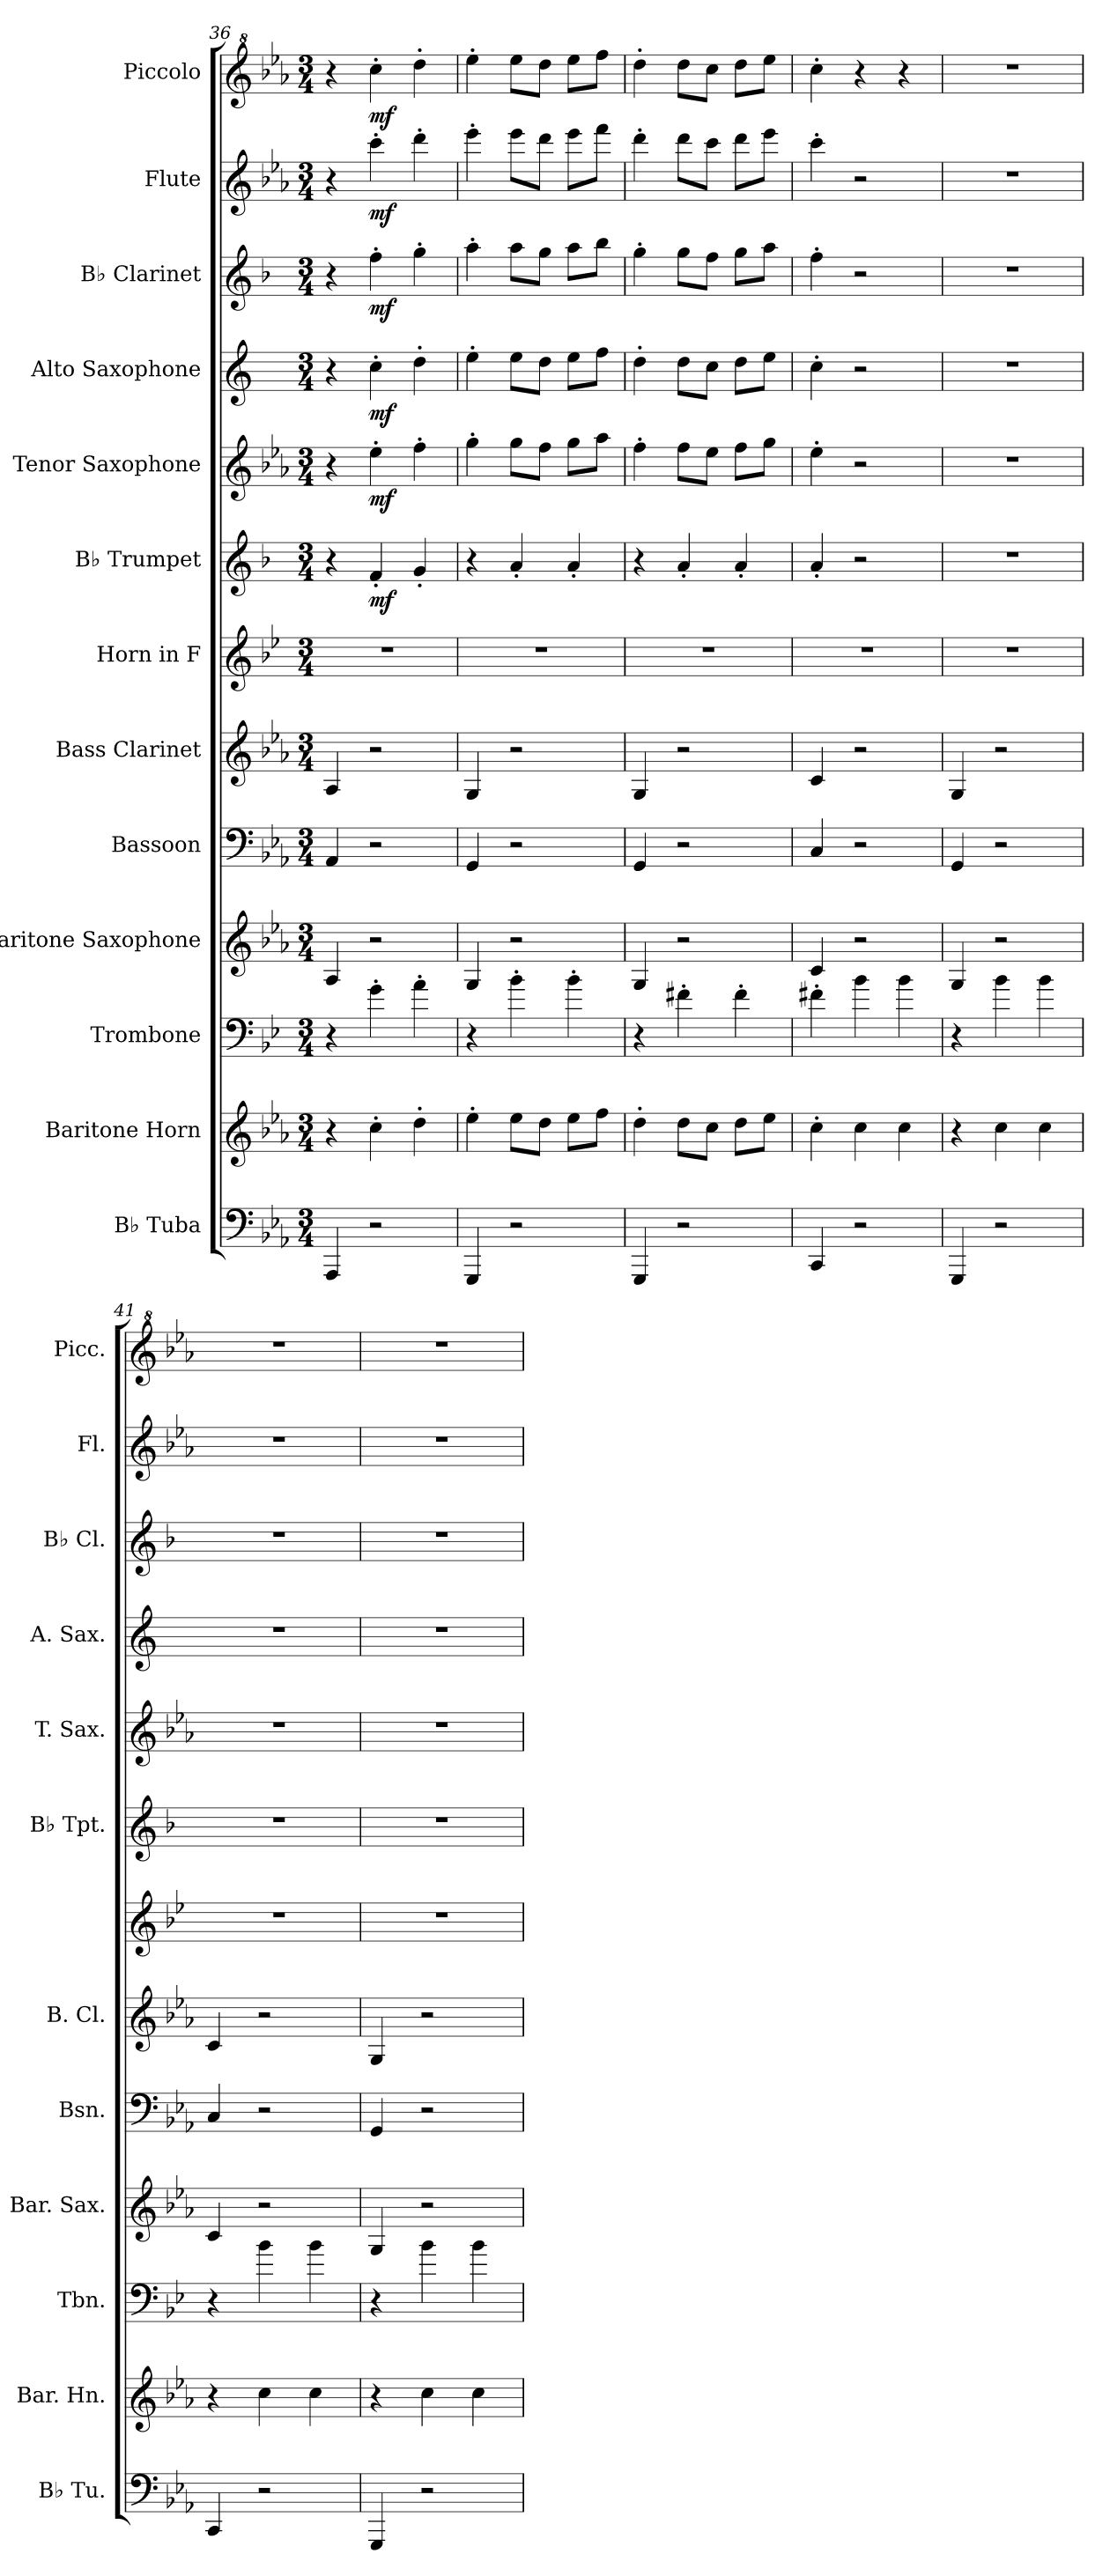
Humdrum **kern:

**kern	**kern	**kern	**kern	**kern	**kern	**kern	**kern	**dynam	**kern	**dynam	**kern	**dynam	**kern	**dynam	**kern	**dynam	**kern	**dynam
*part13	*part12	*part11	*part10	*part9	*part8	*part7	*part6	*part6	*part5	*part5	*part4	*part4	*part3	*part3	*part2	*part2	*part1	*part1
*staff13	*staff12	*staff11	*staff10	*staff9	*staff8	*staff7	*staff6	*staff6	*staff5	*staff5	*staff4	*staff4	*staff3	*staff3	*staff2	*staff2	*staff1	*staff1
*I"B♭ Tuba	*I"Baritone Horn	*I"Trombone	*I"Baritone Saxophone	*I"Bassoon	*I"Bass Clarinet	*I"Horn in F	*I"B♭ Trumpet	*	*I"Tenor Saxophone	*	*I"Alto Saxophone	*	*I"B♭ Clarinet	*	*I"Flute	*	*I"Piccolo	*
*I'B♭ Tu.	*I'Bar. Hn.	*I'Tbn.	*I'Bar. Sax.	*I'Bsn.	*I'B. Cl.	*	*I'B♭ Tpt.	*	*I'T. Sax.	*	*I'A. Sax.	*	*I'B♭ Cl.	*	*I'Fl.	*	*I'Picc.	*
*clefF4	*clefG2	*clefF4	*clefG2	*clefF4	*clefG2	*clefG2	*clefG2	*	*clefG2	*	*clefG2	*	*clefG2	*	*clefG2	*	*clefG^2	*
*	*ITrd8c14	*ITrd4c7	*ITrd12c21	*	*ITrd8c14	*ITrd4c7	*ITrd1c2	*	*ITrd8c14	*	*ITrd5c9	*	*ITrd1c2	*	*	*	*ITrd-7c-12	*
*k[b-e-a-]	*k[b-e-a-]	*k[b-e-a-]	*k[b-e-a-]	*k[b-e-a-]	*k[b-e-a-]	*k[b-e-a-]	*k[b-e-a-]	*	*k[b-e-a-]	*	*k[b-e-a-]	*	*k[b-e-a-]	*	*k[b-e-a-]	*	*k[b-e-a-]	*
*M3/4	*M3/4	*M3/4	*M3/4	*M3/4	*M3/4	*M3/4	*M3/4	*	*M3/4	*	*M3/4	*	*M3/4	*	*M3/4	*	*M3/4	*
=36	=36	=36	=36	=36	=36	=36	=36	=36	=36	=36	=36	=36	=36	=36	=36	=36	=36	=36
4AAA-/	4r	4r	4AA-/	4AA-/	4AA-/	2.r	4r	.	4r	.	4r	.	4r	.	4r	.	4r	.
!	!	!	!	!	!	!	!	!LO:DY:b	!	!LO:DY:b	!	!LO:DY:b	!	!LO:DY:b	!	!LO:DY:b	!	!LO:DY:b
2r	4c'\	4c'\	2r	2r	2r	.	4e-'/	mf	4e-'\	mf	4e-'\	mf	4ee-'\	mf	4ccc'\	mf	4cccc'\	mf
.	4d'\	4d'\	.	.	.	.	4f'/	.	4f'\	.	4f'\	.	4ff'\	.	4ddd'\	.	4dddd'\	.
=37	=37	=37	=37	=37	=37	=37	=37	=37	=37	=37	=37	=37	=37	=37	=37	=37	=37	=37
4GGG/	4e-'\	4r	4GG/	4GG/	4GG/	2.r	4r	.	4g'\	.	4g'\	.	4gg'\	.	4eee-'\	.	4eeee-'\	.
2r	8e-\L	4e-'\	2r	2r	2r	.	4g'/	.	8g\L	.	8g\L	.	8gg\L	.	8eee-\L	.	8eeee-\L	.
.	8d\J	.	.	.	.	.	.	.	8f\J	.	8f\J	.	8ff\J	.	8ddd\J	.	8dddd\J	.
.	8e-\L	4e-'\	.	.	.	.	4g'/	.	8g\L	.	8g\L	.	8gg\L	.	8eee-\L	.	8eeee-\L	.
.	8f\J	.	.	.	.	.	.	.	8a-\J	.	8a-\J	.	8aa-\J	.	8fff\J	.	8ffff\J	.
=38	=38	=38	=38	=38	=38	=38	=38	=38	=38	=38	=38	=38	=38	=38	=38	=38	=38	=38
4GGG/	4d'\	4r	4GG/	4GG/	4GG/	2.r	4r	.	4f'\	.	4f'\	.	4ff'\	.	4ddd'\	.	4dddd'\	.
2r	8d\L	4Bn'\	2r	2r	2r	.	4g'/	.	8f\L	.	8f\L	.	8ff\L	.	8ddd\L	.	8dddd\L	.
.	8c\J	.	.	.	.	.	.	.	8e-\J	.	8e-\J	.	8ee-\J	.	8ccc\J	.	8cccc\J	.
.	8d\L	4B'\	.	.	.	.	4g'/	.	8f\L	.	8f\L	.	8ff\L	.	8ddd\L	.	8dddd\L	.
.	8e-\J	.	.	.	.	.	.	.	8g\J	.	8g\J	.	8gg\J	.	8eee-\J	.	8eeee-\J	.
=39	=39	=39	=39	=39	=39	=39	=39	=39	=39	=39	=39	=39	=39	=39	=39	=39	=39	=39
4CC/	4c'\	4Bn'\	4C/	4C/	4C/	2.r	4g'/	.	4e-'\	.	4e-'\	.	4ee-'\	.	4ccc'\	.	4cccc'\	.
2r	4c\	4e-\	2r	2r	2r	.	2r	.	2r	.	2r	.	2r	.	2r	.	4r	.
.	4c\	4e-\	.	.	.	.	.	.	.	.	.	.	.	.	.	.	4r	.
=40	=40	=40	=40	=40	=40	=40	=40	=40	=40	=40	=40	=40	=40	=40	=40	=40	=40	=40
4GGG/	4r	4r	4GG/	4GG/	4GG/	2.r	2.r	.	2.r	.	2.r	.	2.r	.	2.r	.	2.r	.
2r	4c\	4e-\	2r	2r	2r	.	.	.	.	.	.	.	.	.	.	.	.	.
.	4c\	4e-\	.	.	.	.	.	.	.	.	.	.	.	.	.	.	.	.
!!LO:PB:g=z
=41	=41	=41	=41	=41	=41	=41	=41	=41	=41	=41	=41	=41	=41	=41	=41	=41	=41	=41
4CC/	4r	4r	4C/	4C/	4C/	2.r	2.r	.	2.r	.	2.r	.	2.r	.	2.r	.	2.r	.
2r	4c\	4e-\	2r	2r	2r	.	.	.	.	.	.	.	.	.	.	.	.	.
.	4c\	4e-\	.	.	.	.	.	.	.	.	.	.	.	.	.	.	.	.
=42	=42	=42	=42	=42	=42	=42	=42	=42	=42	=42	=42	=42	=42	=42	=42	=42	=42	=42
4GGG/	4r	4r	4GG/	4GG/	4GG/	2.r	2.r	.	2.r	.	2.r	.	2.r	.	2.r	.	2.r	.
2r	4c\	4e-\	2r	2r	2r	.	.	.	.	.	.	.	.	.	.	.	.	.
.	4c\	4e-\	.	.	.	.	.	.	.	.	.	.	.	.	.	.	.	.
=	=	=	=	=	=	=	=	=	=	=	=	=	=	=	=	=	=	=
*-	*-	*-	*-	*-	*-	*-	*-	*-	*-	*-	*-	*-	*-	*-	*-	*-	*-	*-
